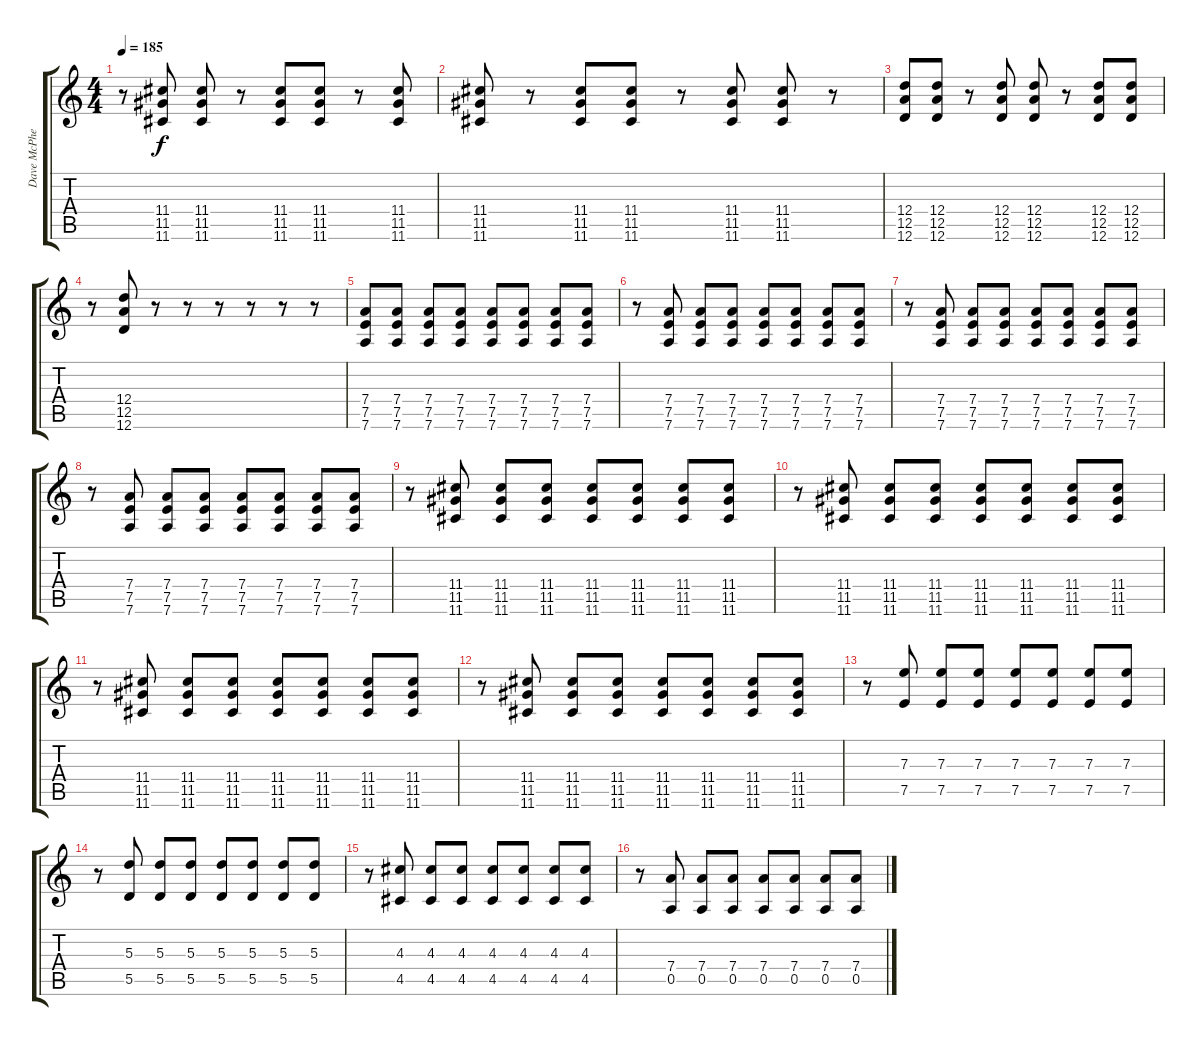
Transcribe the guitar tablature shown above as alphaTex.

\track ("Dave McPherson" "Dave McPhe") {instrument distortionguitar}
\staff {score tabs}
\tuning (E4 B3 A3 D3 A2 D2) {hide}
\ts (4 4)
\tempo 185
\clef g2
\ks c
r.8{dy f} (11.4 11.5 11.6).8 (11.4 11.5 11.6).8 r.8 (11.4 11.5 11.6).8 (11.4 11.5 11.6).8 r.8 (11.4 11.5 11.6).8 |
(11.4 11.5 11.6).8 r.8 (11.4 11.5 11.6).8 (11.4 11.5 11.6).8 r.8 (11.4 11.5 11.6).8 (11.4 11.5 11.6).8 r.8 |
(12.4 12.5 12.6).8 (12.4 12.5 12.6).8 r.8 (12.4 12.5 12.6).8 (12.4 12.5 12.6).8 r.8 (12.4 12.5 12.6).8 (12.4 12.5 12.6).8 |
r.8 (12.4 12.5 12.6).8 r.8 r.8 r.8 r.8 r.8 r.8 |
(7.4 7.5 7.6).8 (7.4 7.5 7.6).8 (7.4 7.5 7.6).8 (7.4 7.5 7.6).8 (7.4 7.5 7.6).8 (7.4 7.5 7.6).8 (7.4 7.5 7.6).8 (7.4 7.5 7.6).8 |
r.8 (7.4 7.5 7.6).8 (7.4 7.5 7.6).8 (7.4 7.5 7.6).8 (7.4 7.5 7.6).8 (7.4 7.5 7.6).8 (7.4 7.5 7.6).8 (7.4 7.5 7.6).8 |
r.8 (7.4 7.5 7.6).8 (7.4 7.5 7.6).8 (7.4 7.5 7.6).8 (7.4 7.5 7.6).8 (7.4 7.5 7.6).8 (7.4 7.5 7.6).8 (7.4 7.5 7.6).8 |
r.8 (7.4 7.5 7.6).8 (7.4 7.5 7.6).8 (7.4 7.5 7.6).8 (7.4 7.5 7.6).8 (7.4 7.5 7.6).8 (7.4 7.5 7.6).8 (7.4 7.5 7.6).8 |
r.8 (11.4 11.5 11.6).8 (11.4 11.5 11.6).8 (11.4 11.5 11.6).8 (11.4 11.5 11.6).8 (11.4 11.5 11.6).8 (11.4 11.5 11.6).8 (11.4 11.5 11.6).8 |
r.8 (11.4 11.5 11.6).8 (11.4 11.5 11.6).8 (11.4 11.5 11.6).8 (11.4 11.5 11.6).8 (11.4 11.5 11.6).8 (11.4 11.5 11.6).8 (11.4 11.5 11.6).8 |
r.8 (11.4 11.5 11.6).8 (11.4 11.5 11.6).8 (11.4 11.5 11.6).8 (11.4 11.5 11.6).8 (11.4 11.5 11.6).8 (11.4 11.5 11.6).8 (11.4 11.5 11.6).8 |
r.8 (11.4 11.5 11.6).8 (11.4 11.5 11.6).8 (11.4 11.5 11.6).8 (11.4 11.5 11.6).8 (11.4 11.5 11.6).8 (11.4 11.5 11.6).8 (11.4 11.5 11.6).8 |
r.8 (7.3 7.5).8 (7.3 7.5).8 (7.3 7.5).8 (7.3 7.5).8 (7.3 7.5).8 (7.3 7.5).8 (7.3 7.5).8 |
r.8 (5.3 5.5).8 (5.3 5.5).8 (5.3 5.5).8 (5.3 5.5).8 (5.3 5.5).8 (5.3 5.5).8 (5.3 5.5).8 |
r.8 (4.3 4.5).8 (4.3 4.5).8 (4.3 4.5).8 (4.3 4.5).8 (4.3 4.5).8 (4.3 4.5).8 (4.3 4.5).8 |
r.8 (7.4 0.5).8 (7.4 0.5).8 (7.4 0.5).8 (7.4 0.5).8 (7.4 0.5).8 (7.4 0.5).8 (7.4 0.5).8
